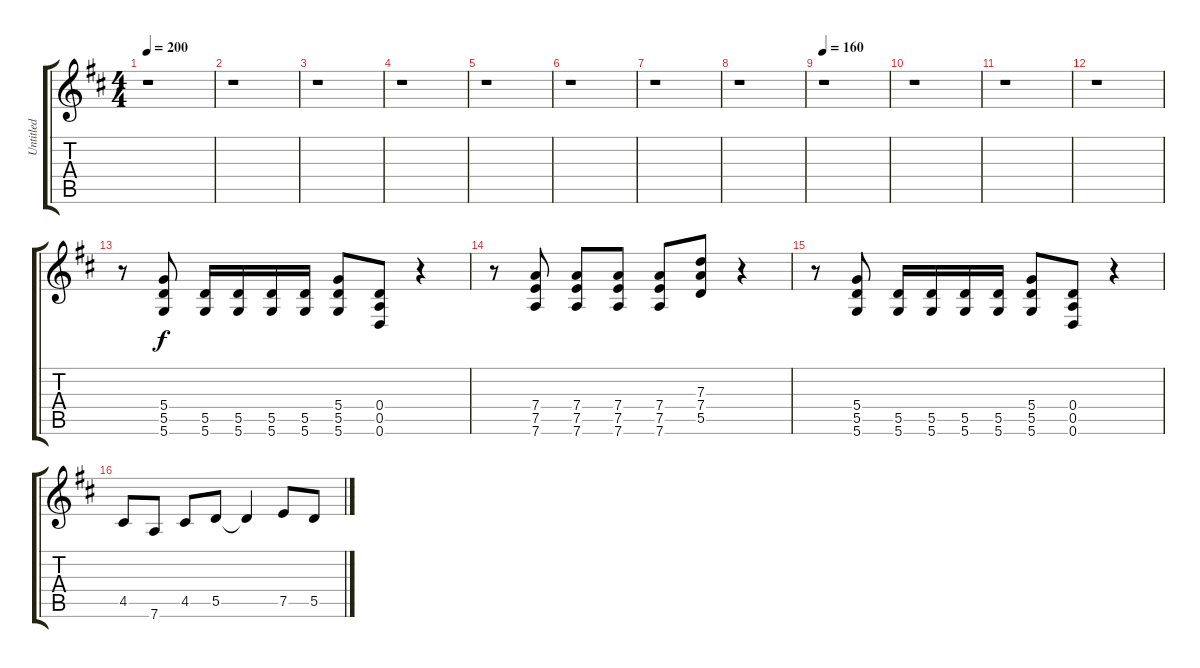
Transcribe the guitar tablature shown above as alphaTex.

\track ("Untitled" "Untitled") {instrument overdrivenguitar}
\staff {score tabs}
\tuning (E4 B3 G3 D3 A2 D2) {hide}
\ts (4 4)
\tempo 200
\clef g2
\ks d
r.1{dy f instrument overdrivenguitar} |
r.1 |
r.1 |
r.1 |
r.1 |
r.1 |
r.1 |
r.1 |
\tempo 160
r.1 |
r.1 |
r.1 |
r.1 |
r.8 (5.4 5.5 5.6).8 (5.5 5.6).16 (5.5 5.6).16 (5.5 5.6).16 (5.5 5.6).16 (5.4 5.5 5.6).8 (0.4 0.5 0.6).8 r.4 |
r.8 (7.4 7.5 7.6).8 (7.4 7.5 7.6).8 (7.4 7.5 7.6).8 (7.4 7.5 7.6).8 (7.3 7.4 5.5).8 r.4 |
r.8 (5.4 5.5 5.6).8 (5.5 5.6).16 (5.5 5.6).16 (5.5 5.6).16 (5.5 5.6).16 (5.4 5.5 5.6).8 (0.4 0.5 0.6).8 r.4 |
4.5.8 7.6.8 4.5.8 5.5.8 5.5{t}.4 7.5.8 5.5.8
